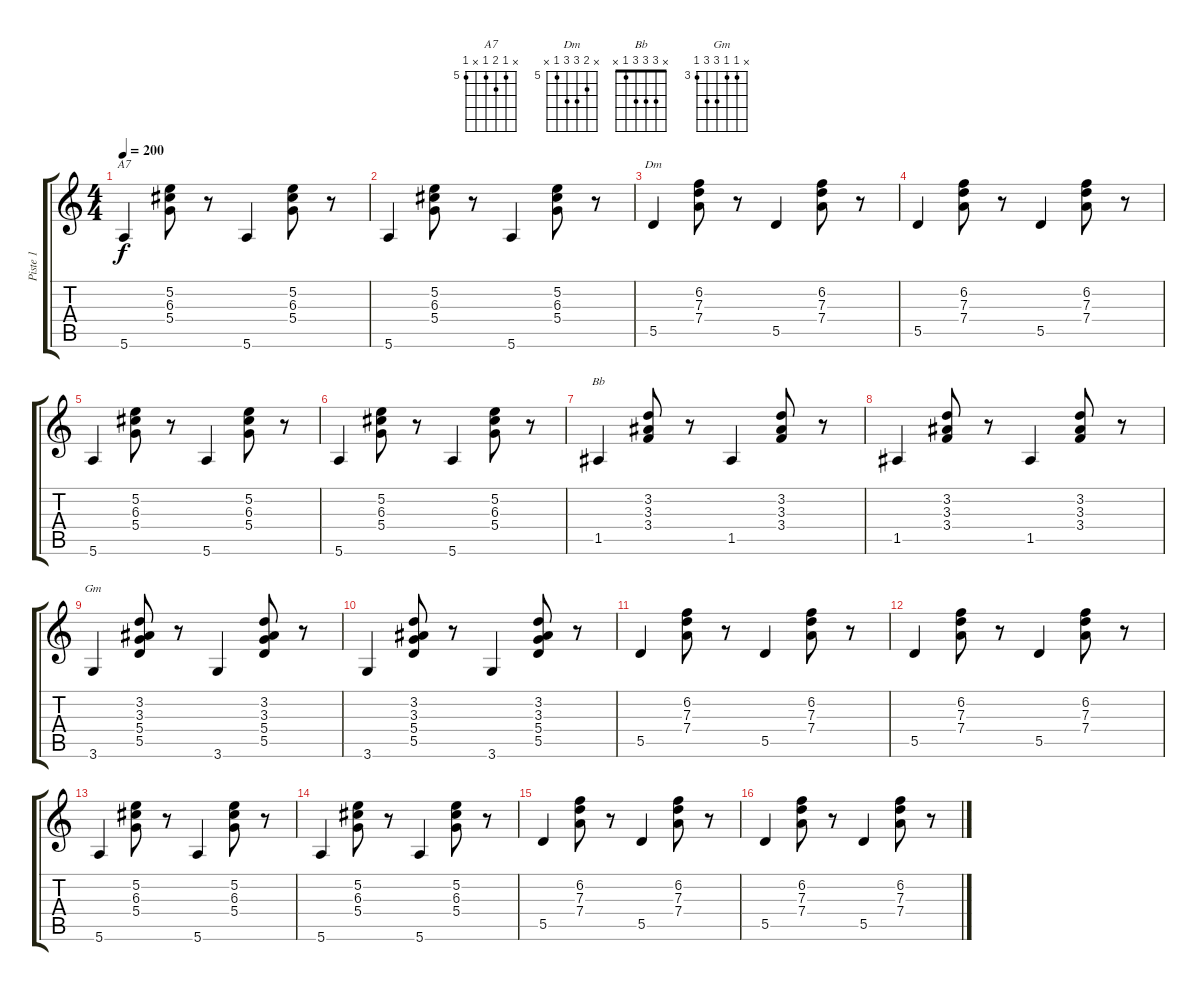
\track ("Piste 1" "Piste 1") {instrument acousticguitarnylon}
\staff {score tabs}
\tuning (E4 B3 G3 D3 A2 E2) {hide}
\chord ("A7" x 5 6 5 x 5) {firstfret 5}
\chord ("Dm" x 6 7 7 5 x) {firstfret 5}
\chord ("Bb" x 3 3 3 1 x)
\chord ("Gm" x 3 3 5 5 3) {firstfret 3}
\ts (4 4)
\tempo 200
\clef g2
\ks c
5.6.4{ch "A7" dy f} (5.2 6.3 5.4).8 r.8 5.6.4 (5.2 6.3 5.4).8 r.8 |
5.6.4 (5.2 6.3 5.4).8 r.8 5.6.4 (5.2 6.3 5.4).8 r.8 |
5.5.4{ch "Dm"} (6.2 7.3 7.4).8 r.8 5.5.4 (6.2 7.3 7.4).8 r.8 |
5.5.4 (6.2 7.3 7.4).8 r.8 5.5.4 (6.2 7.3 7.4).8 r.8 |
5.6.4 (5.2 6.3 5.4).8 r.8 5.6.4 (5.2 6.3 5.4).8 r.8 |
5.6.4 (5.2 6.3 5.4).8 r.8 5.6.4 (5.2 6.3 5.4).8 r.8 |
1.5.4{ch "Bb"} (3.2 3.3 3.4).8 r.8 1.5.4 (3.2 3.3 3.4).8 r.8 |
1.5.4 (3.2 3.3 3.4).8 r.8 1.5.4 (3.2 3.3 3.4).8 r.8 |
3.6.4{ch "Gm"} (3.2 3.3 5.4 5.5).8 r.8 3.6.4 (3.2 3.3 5.4 5.5).8 r.8 |
3.6.4 (3.2 3.3 5.4 5.5).8 r.8 3.6.4 (3.2 3.3 5.4 5.5).8 r.8 |
5.5.4 (6.2 7.3 7.4).8 r.8 5.5.4 (6.2 7.3 7.4).8 r.8 |
5.5.4 (6.2 7.3 7.4).8 r.8 5.5.4 (6.2 7.3 7.4).8 r.8 |
5.6.4 (5.2 6.3 5.4).8 r.8 5.6.4 (5.2 6.3 5.4).8 r.8 |
5.6.4 (5.2 6.3 5.4).8 r.8 5.6.4 (5.2 6.3 5.4).8 r.8 |
5.5.4 (6.2 7.3 7.4).8 r.8 5.5.4 (6.2 7.3 7.4).8 r.8 |
5.5.4 (6.2 7.3 7.4).8 r.8 5.5.4 (6.2 7.3 7.4).8 r.8
